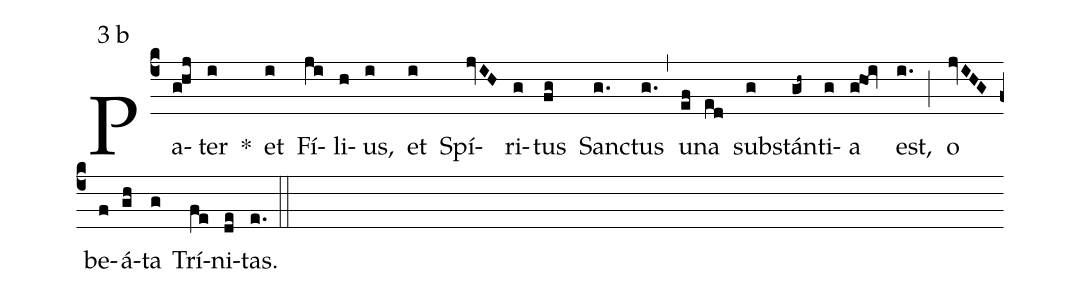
mode:3 b;
%%
(c4) Pa(ghj)ter(i) *() et(i) Fí(ji)li(h)us,(i) et(i) Spí(jvIH)ri(g)tus(fg) Sanc(g.)tus(g.) (,) u(ef)na(ed) sub(g)stán(gh~)ti(g)a(g@hoi) est,(i.) (;) o(jvIHG) be(f)á(gh)ta(g) Trí(fe)ni(de)tas.(e.) (::)
